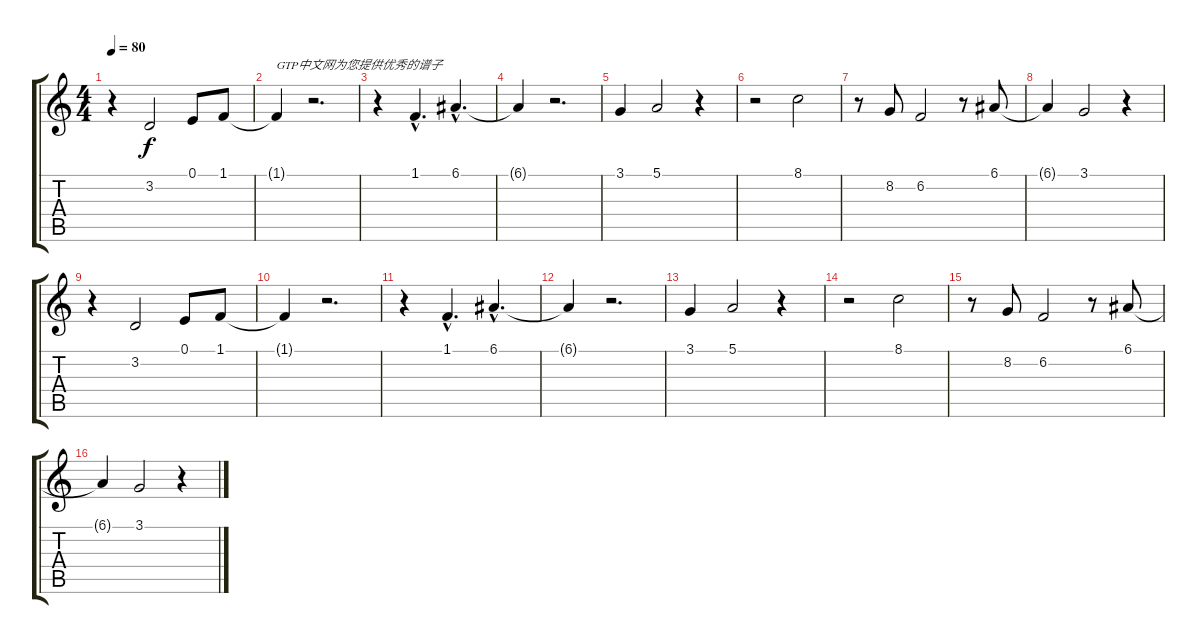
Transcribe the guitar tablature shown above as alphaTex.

\track "" {instrument electricpiano1}
\staff {score tabs}
\tuning (E4 B3 G3 D3 A2 E2) {hide}
\ts (4 4)
\tempo 80
\clef g2
\ks c
r.4{dy f instrument electricpiano1} 3.2.2 0.1.8 1.1.8 |
1.1{t}.4{txt "GTP中文网为您提供优秀的谱子"} r.2{d} |
r.4 1.1{hac}.4{d} 6.1{hac}.4{d} |
6.1{t}.4 r.2{d} |
3.1.4 5.1.2 r.4 |
r.2 8.1.2 |
r.8 8.2.8 6.2.2 r.8 6.1.8 |
6.1{t}.4 3.1.2 r.4 |
r.4 3.2.2 0.1.8 1.1.8 |
1.1{t}.4 r.2{d} |
r.4 1.1{hac}.4{d} 6.1{hac}.4{d} |
6.1{t}.4 r.2{d} |
3.1.4 5.1.2 r.4 |
r.2 8.1.2 |
r.8 8.2.8 6.2.2 r.8 6.1.8 |
6.1{t}.4 3.1.2 r.4
